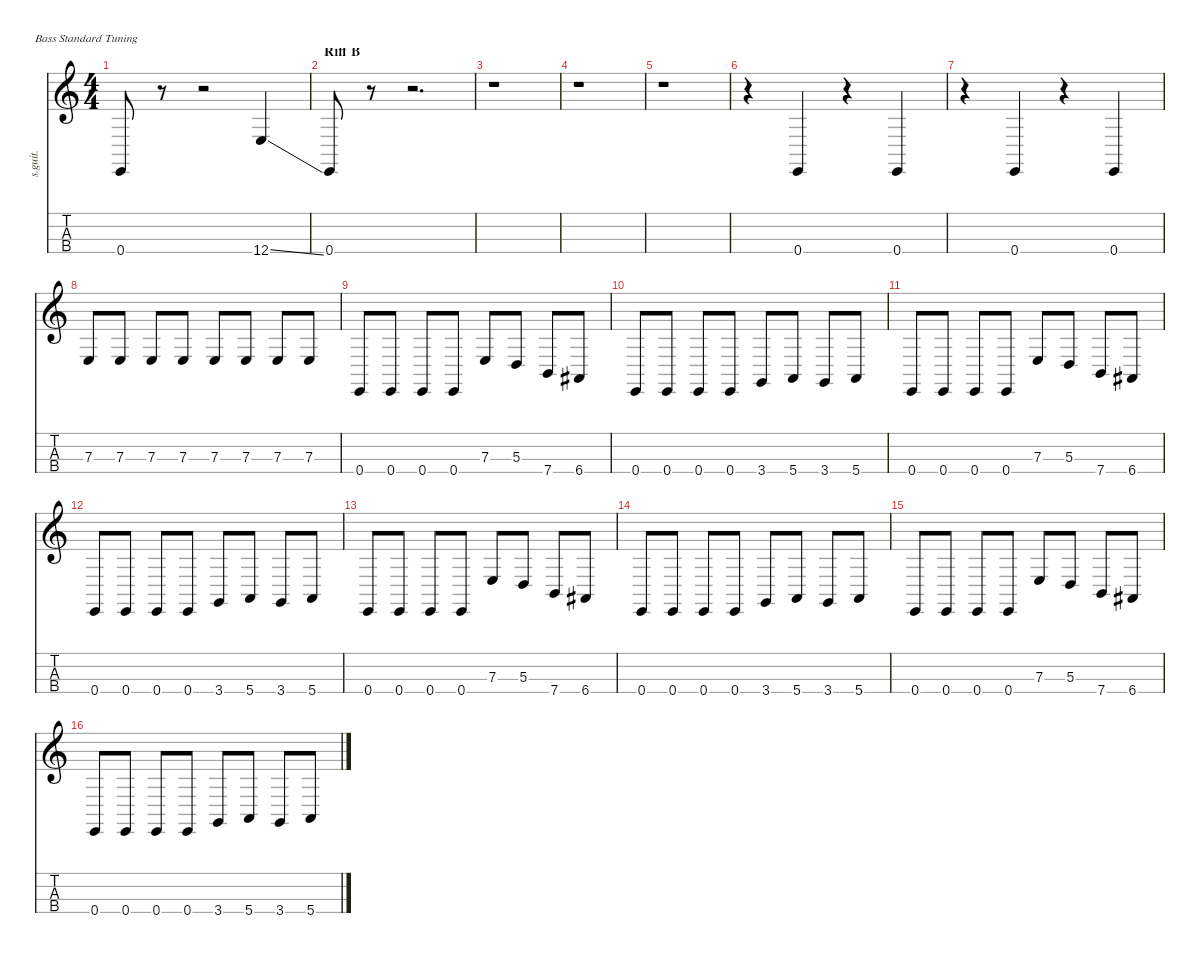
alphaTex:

\defaultSystemsLayout 4
\hideDynamics
\bracketExtendMode nobrackets
\track ("Cliff Burton - Bass" "s.guit.") {instrument electricbassfinger}
\staff {score tabs}
\tuning (G2 D2 A1 E1)
\ts (4 4)
\tempo (140 hide)
\clef g2
\ks c
0.4.8{lyrics (0 "") lyrics (1 "") lyrics (2 "") lyrics (3 "") lyrics (4 "") dy f} r.8 r.2 12.4{ss}.4{lyrics (0 "") lyrics (1 "") lyrics (2 "") lyrics (3 "") lyrics (4 "")} |
\section ("" "Riff B")
0.4.8{lyrics (0 "") lyrics (1 "") lyrics (2 "") lyrics (3 "") lyrics (4 "")} r.8 r.2{d} |
r.1 |
r.1 |
r.1 |
r.4 0.4.4{lyrics (0 "") lyrics (1 "") lyrics (2 "") lyrics (3 "") lyrics (4 "")} r.4 0.4.4{lyrics (0 "") lyrics (1 "") lyrics (2 "") lyrics (3 "") lyrics (4 "")} |
r.4 0.4.4{lyrics (0 "") lyrics (1 "") lyrics (2 "") lyrics (3 "") lyrics (4 "")} r.4 0.4.4{lyrics (0 "") lyrics (1 "") lyrics (2 "") lyrics (3 "") lyrics (4 "")} |
7.3.8{lyrics (0 "") lyrics (1 "") lyrics (2 "") lyrics (3 "") lyrics (4 "")} 7.3.8{lyrics (0 "") lyrics (1 "") lyrics (2 "") lyrics (3 "") lyrics (4 "")} 7.3.8{lyrics (0 "") lyrics (1 "") lyrics (2 "") lyrics (3 "") lyrics (4 "")} 7.3.8{lyrics (0 "") lyrics (1 "") lyrics (2 "") lyrics (3 "") lyrics (4 "")} 7.3.8{lyrics (0 "") lyrics (1 "") lyrics (2 "") lyrics (3 "") lyrics (4 "")} 7.3.8{lyrics (0 "") lyrics (1 "") lyrics (2 "") lyrics (3 "") lyrics (4 "")} 7.3.8{lyrics (0 "") lyrics (1 "") lyrics (2 "") lyrics (3 "") lyrics (4 "")} 7.3.8{lyrics (0 "") lyrics (1 "") lyrics (2 "") lyrics (3 "") lyrics (4 "")} |
0.4.8{lyrics (0 "") lyrics (1 "") lyrics (2 "") lyrics (3 "") lyrics (4 "")} 0.4.8{lyrics (0 "") lyrics (1 "") lyrics (2 "") lyrics (3 "") lyrics (4 "")} 0.4.8{lyrics (0 "") lyrics (1 "") lyrics (2 "") lyrics (3 "") lyrics (4 "")} 0.4.8{lyrics (0 "") lyrics (1 "") lyrics (2 "") lyrics (3 "") lyrics (4 "")} 7.3.8{lyrics (0 "") lyrics (1 "") lyrics (2 "") lyrics (3 "") lyrics (4 "")} 5.3.8{lyrics (0 "") lyrics (1 "") lyrics (2 "") lyrics (3 "") lyrics (4 "")} 7.4.8{lyrics (0 "") lyrics (1 "") lyrics (2 "") lyrics (3 "") lyrics (4 "")} 6.4{acc #}.8{lyrics (0 "") lyrics (1 "") lyrics (2 "") lyrics (3 "") lyrics (4 "")} |
0.4.8{lyrics (0 "") lyrics (1 "") lyrics (2 "") lyrics (3 "") lyrics (4 "")} 0.4.8{lyrics (0 "") lyrics (1 "") lyrics (2 "") lyrics (3 "") lyrics (4 "")} 0.4.8{lyrics (0 "") lyrics (1 "") lyrics (2 "") lyrics (3 "") lyrics (4 "")} 0.4.8{lyrics (0 "") lyrics (1 "") lyrics (2 "") lyrics (3 "") lyrics (4 "")} 3.4.8{lyrics (0 "") lyrics (1 "") lyrics (2 "") lyrics (3 "") lyrics (4 "")} 5.4.8{lyrics (0 "") lyrics (1 "") lyrics (2 "") lyrics (3 "") lyrics (4 "")} 3.4.8{lyrics (0 "") lyrics (1 "") lyrics (2 "") lyrics (3 "") lyrics (4 "")} 5.4.8{lyrics (0 "") lyrics (1 "") lyrics (2 "") lyrics (3 "") lyrics (4 "")} |
0.4.8{lyrics (0 "") lyrics (1 "") lyrics (2 "") lyrics (3 "") lyrics (4 "")} 0.4.8{lyrics (0 "") lyrics (1 "") lyrics (2 "") lyrics (3 "") lyrics (4 "")} 0.4.8{lyrics (0 "") lyrics (1 "") lyrics (2 "") lyrics (3 "") lyrics (4 "")} 0.4.8{lyrics (0 "") lyrics (1 "") lyrics (2 "") lyrics (3 "") lyrics (4 "")} 7.3.8{lyrics (0 "") lyrics (1 "") lyrics (2 "") lyrics (3 "") lyrics (4 "")} 5.3.8{lyrics (0 "") lyrics (1 "") lyrics (2 "") lyrics (3 "") lyrics (4 "")} 7.4.8{lyrics (0 "") lyrics (1 "") lyrics (2 "") lyrics (3 "") lyrics (4 "")} 6.4{acc #}.8{lyrics (0 "") lyrics (1 "") lyrics (2 "") lyrics (3 "") lyrics (4 "")} |
0.4.8{lyrics (0 "") lyrics (1 "") lyrics (2 "") lyrics (3 "") lyrics (4 "")} 0.4.8{lyrics (0 "") lyrics (1 "") lyrics (2 "") lyrics (3 "") lyrics (4 "")} 0.4.8{lyrics (0 "") lyrics (1 "") lyrics (2 "") lyrics (3 "") lyrics (4 "")} 0.4.8{lyrics (0 "") lyrics (1 "") lyrics (2 "") lyrics (3 "") lyrics (4 "")} 3.4.8{lyrics (0 "") lyrics (1 "") lyrics (2 "") lyrics (3 "") lyrics (4 "")} 5.4.8{lyrics (0 "") lyrics (1 "") lyrics (2 "") lyrics (3 "") lyrics (4 "")} 3.4.8{lyrics (0 "") lyrics (1 "") lyrics (2 "") lyrics (3 "") lyrics (4 "")} 5.4.8{lyrics (0 "") lyrics (1 "") lyrics (2 "") lyrics (3 "") lyrics (4 "")} |
0.4.8{lyrics (0 "") lyrics (1 "") lyrics (2 "") lyrics (3 "") lyrics (4 "")} 0.4.8{lyrics (0 "") lyrics (1 "") lyrics (2 "") lyrics (3 "") lyrics (4 "")} 0.4.8{lyrics (0 "") lyrics (1 "") lyrics (2 "") lyrics (3 "") lyrics (4 "")} 0.4.8{lyrics (0 "") lyrics (1 "") lyrics (2 "") lyrics (3 "") lyrics (4 "")} 7.3.8{lyrics (0 "") lyrics (1 "") lyrics (2 "") lyrics (3 "") lyrics (4 "")} 5.3.8{lyrics (0 "") lyrics (1 "") lyrics (2 "") lyrics (3 "") lyrics (4 "")} 7.4.8{lyrics (0 "") lyrics (1 "") lyrics (2 "") lyrics (3 "") lyrics (4 "")} 6.4{acc #}.8{lyrics (0 "") lyrics (1 "") lyrics (2 "") lyrics (3 "") lyrics (4 "")} |
0.4.8{lyrics (0 "") lyrics (1 "") lyrics (2 "") lyrics (3 "") lyrics (4 "")} 0.4.8{lyrics (0 "") lyrics (1 "") lyrics (2 "") lyrics (3 "") lyrics (4 "")} 0.4.8{lyrics (0 "") lyrics (1 "") lyrics (2 "") lyrics (3 "") lyrics (4 "")} 0.4.8{lyrics (0 "") lyrics (1 "") lyrics (2 "") lyrics (3 "") lyrics (4 "")} 3.4.8{lyrics (0 "") lyrics (1 "") lyrics (2 "") lyrics (3 "") lyrics (4 "")} 5.4.8{lyrics (0 "") lyrics (1 "") lyrics (2 "") lyrics (3 "") lyrics (4 "")} 3.4.8{lyrics (0 "") lyrics (1 "") lyrics (2 "") lyrics (3 "") lyrics (4 "")} 5.4.8{lyrics (0 "") lyrics (1 "") lyrics (2 "") lyrics (3 "") lyrics (4 "")} |
0.4.8{lyrics (0 "") lyrics (1 "") lyrics (2 "") lyrics (3 "") lyrics (4 "")} 0.4.8{lyrics (0 "") lyrics (1 "") lyrics (2 "") lyrics (3 "") lyrics (4 "")} 0.4.8{lyrics (0 "") lyrics (1 "") lyrics (2 "") lyrics (3 "") lyrics (4 "")} 0.4.8{lyrics (0 "") lyrics (1 "") lyrics (2 "") lyrics (3 "") lyrics (4 "")} 7.3.8{lyrics (0 "") lyrics (1 "") lyrics (2 "") lyrics (3 "") lyrics (4 "")} 5.3.8{lyrics (0 "") lyrics (1 "") lyrics (2 "") lyrics (3 "") lyrics (4 "")} 7.4.8{lyrics (0 "") lyrics (1 "") lyrics (2 "") lyrics (3 "") lyrics (4 "")} 6.4{acc #}.8{lyrics (0 "") lyrics (1 "") lyrics (2 "") lyrics (3 "") lyrics (4 "")} |
0.4.8{lyrics (0 "") lyrics (1 "") lyrics (2 "") lyrics (3 "") lyrics (4 "")} 0.4.8{lyrics (0 "") lyrics (1 "") lyrics (2 "") lyrics (3 "") lyrics (4 "")} 0.4.8{lyrics (0 "") lyrics (1 "") lyrics (2 "") lyrics (3 "") lyrics (4 "")} 0.4.8{lyrics (0 "") lyrics (1 "") lyrics (2 "") lyrics (3 "") lyrics (4 "")} 3.4.8{lyrics (0 "") lyrics (1 "") lyrics (2 "") lyrics (3 "") lyrics (4 "")} 5.4.8{lyrics (0 "") lyrics (1 "") lyrics (2 "") lyrics (3 "") lyrics (4 "")} 3.4.8{lyrics (0 "") lyrics (1 "") lyrics (2 "") lyrics (3 "") lyrics (4 "")} 5.4.8{lyrics (0 "") lyrics (1 "") lyrics (2 "") lyrics (3 "") lyrics (4 "")}
